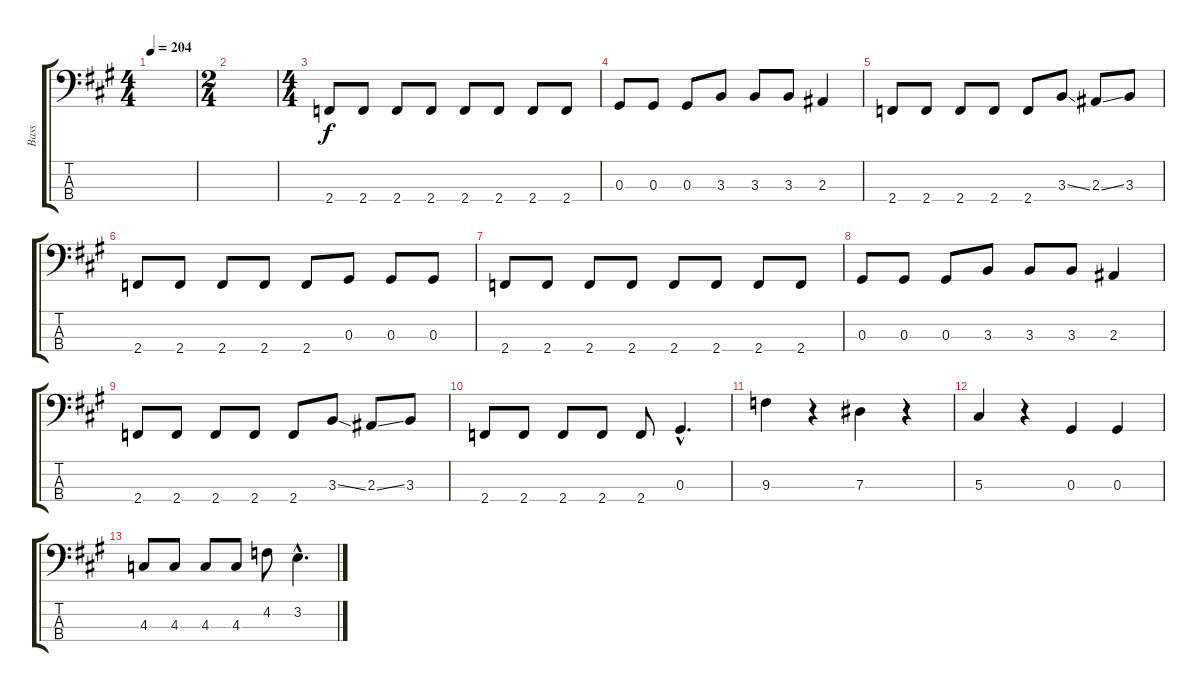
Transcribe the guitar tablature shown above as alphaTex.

\track ("Bass" "Bass") {instrument electricbassfinger}
\staff {score tabs}
\tuning (Gb2 Db2 Ab1 Eb1) {hide}
\ts (4 4)
\tempo 204
\clef f4
\ks a
|
\ts (2 4)
|
\ts (4 4)
2.4.8 2.4.8 2.4.8 2.4.8 2.4.8 2.4.8 2.4.8 2.4.8 |
0.3.8 0.3.8 0.3.8 3.3.8 3.3.8 3.3.8 2.3.4 |
2.4.8 2.4.8 2.4.8 2.4.8 2.4.8 3.3{ss}.8 2.3{ss}.8 3.3.8 |
2.4.8 2.4.8 2.4.8 2.4.8 2.4.8 0.3.8 0.3.8 0.3.8 |
2.4.8 2.4.8 2.4.8 2.4.8 2.4.8 2.4.8 2.4.8 2.4.8 |
0.3.8 0.3.8 0.3.8 3.3.8 3.3.8 3.3.8 2.3.4 |
2.4.8 2.4.8 2.4.8 2.4.8 2.4.8 3.3{ss}.8 2.3{ss}.8 3.3.8 |
2.4.8 2.4.8 2.4.8 2.4.8 2.4.8 0.3{hac}.4{d} |
9.3.4 r.4 7.3.4 r.4 |
5.3.4 r.4 0.3.4 0.3.4 |
4.3.8 4.3.8 4.3.8 4.3.8 4.2.8 3.2{hac}.4{d}
